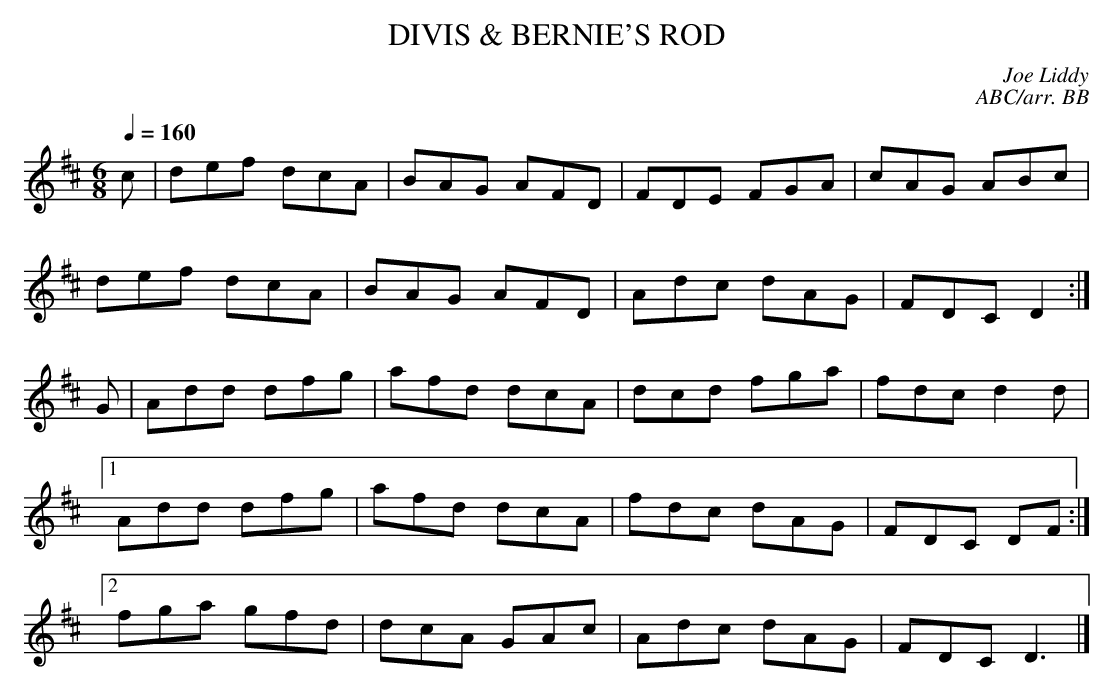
X:1
T:DIVIS & BERNIE'S ROD
C:Joe Liddy
C:ABC/arr. BB
Q:1/4=160
M:6/8
K:D
c|def dcA|BAG AFD|FDE FGA|cAG ABc|
def dcA|BAG AFD|Adc dAG|FDC D2 :|
G|Add dfg|afd dcA|dcd fga|fdc d2d |
[1 Add dfg|afd dcA|fdc dAG|FDC DF :|
[2 fga gfd|dcA GAc|Adc dAG|FDC D3 |]
